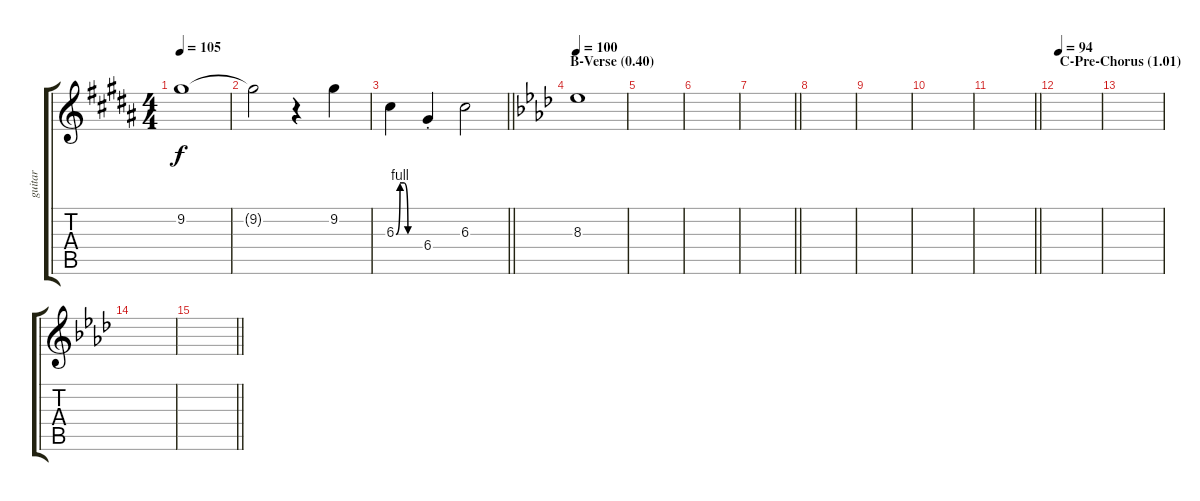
\track ("guitar" "guitar") {instrument overdrivenguitar}
\staff {score tabs}
\tuning (E4 B3 G3 D3 A2 E2) {hide}
\ts (4 4)
\tempo 105
\clef g2
\ks b
9.2.1{dy f} |
9.2{t}.2 r.4 9.2.4 |
\barLineRight lightlight
6.3{be (custom 0 0 10 4 20 4 30 0 60 0)}.4 6.4{st}.4 6.3.2 |
\section ("" "B-Verse (0.40)")
\tempo 100
\ks ab
8.3.1 |
|
|
\barLineRight lightlight
|
|
|
|
\barLineRight lightlight
|
\section ("" "C-Pre-Chorus (1.01)")
\tempo 94
|
|
|
\barLineRight lightlight
